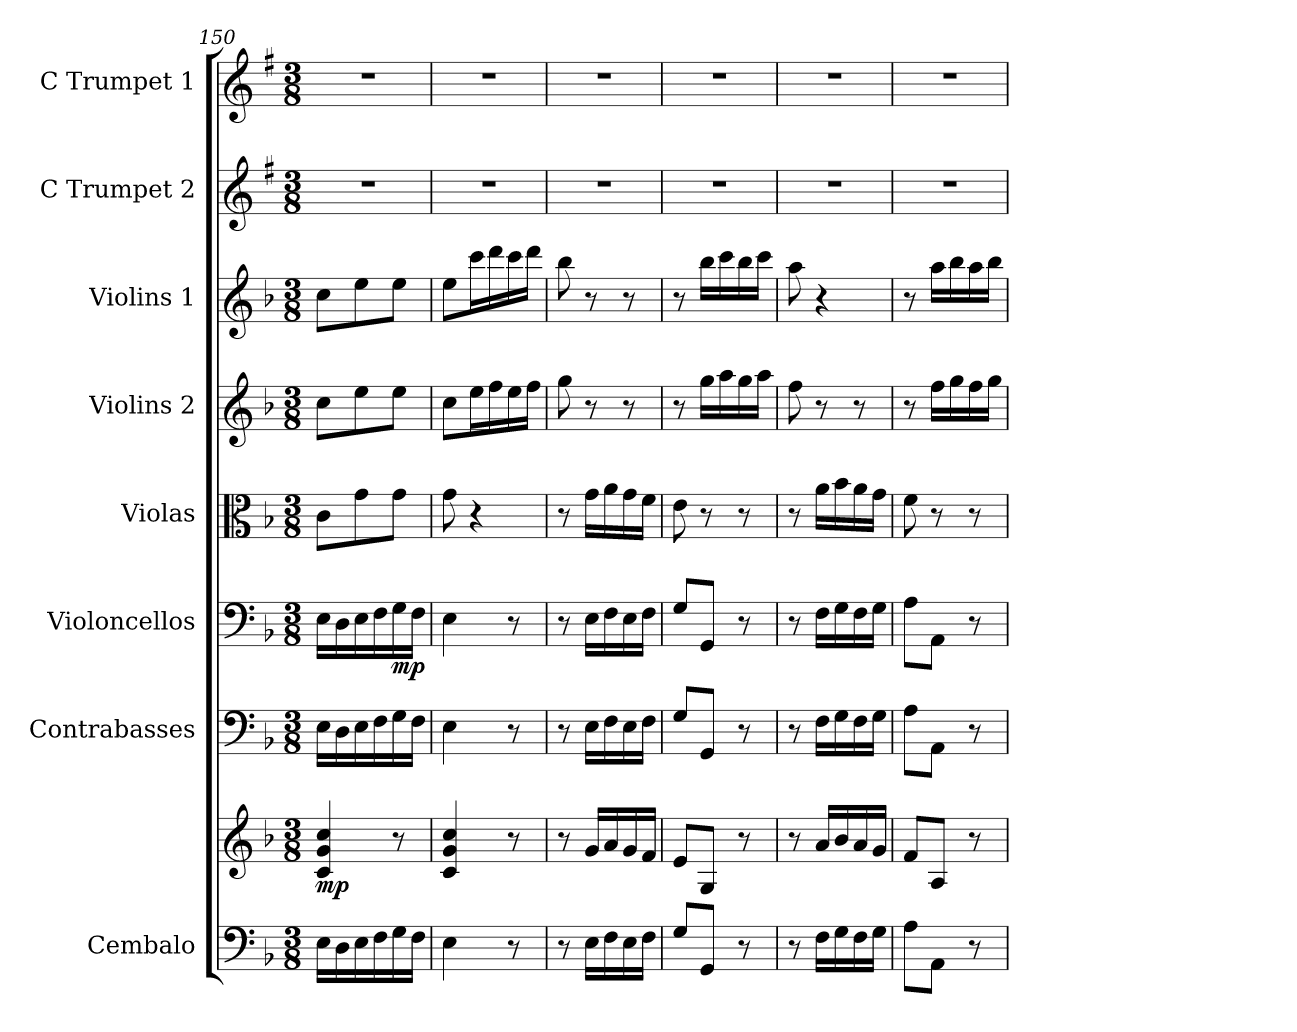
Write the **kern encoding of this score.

**kern	**kern	**dynam	**kern	**kern	**dynam	**kern	**kern	**kern	**kern	**kern
*part8	*part8	*part8	*part7	*part6	*part6	*part5	*part4	*part3	*part2	*part1
*staff9	*staff8	*staff8/9	*staff7	*staff6	*staff6	*staff5	*staff4	*staff3	*staff2	*staff1
*I"Cembalo	*	*	*I"Contrabasses	*I"Violoncellos	*	*I"Violas	*I"Violins 2	*I"Violins 1	*I"C Trumpet 2	*I"C Trumpet 1
*I'Cbl.	*	*	*I'Cbs.	*I'Vcs.	*	*I'Vlas.	*I'Vlns. 2	*I'Vlns. 1	*I'C Tpt. 2	*I'C Tpt. 1
*clefF4	*clefG2	*	*clefF4	*clefF4	*	*clefC3	*clefG2	*clefG2	*clefG2	*clefG2
*	*	*	*	*	*	*	*	*	*ITrd1c2	*ITrd1c2
*k[b-]	*k[b-]	*	*k[b-]	*k[b-]	*	*k[b-]	*k[b-]	*k[b-]	*k[b-]	*k[b-]
*M3/8	*M3/8	*	*M3/8	*M3/8	*	*M3/8	*M3/8	*M3/8	*M3/8	*M3/8
=150	=150	=150	=150	=150	=150	=150	=150	=150	=150	=150
!	!	!LO:DY:b	!	!	!	!	!	!	!	!
16E\LL	4c/ 4g/ 4cc/	mp	16E\LL	16E\LL	.	8c\L	8cc\L	8cc\L	4.r	4.r
16D\	.	.	16D\	16D\	.	.	.	.	.	.
16E\	.	.	16E\	16E\	.	8g\	8ee\	8ee\	.	.
16F\	.	.	16F\	16F\	.	.	.	.	.	.
!	!	!	!	!	!LO:DY:b	!	!	!	!	!
16G\	8r	.	16G\	16G\	mp	8g\J	8ee\J	8ee\J	.	.
16F\JJ	.	.	16F\JJ	16F\JJ	.	.	.	.	.	.
=151	=151	=151	=151	=151	=151	=151	=151	=151	=151	=151
4E\	4c/ 4g/ 4cc/	.	4E\	4E\	.	8g\	8cc\L	8ee\L	4.r	4.r
.	.	.	.	.	.	4r	16ee\L	16ccc\L	.	.
.	.	.	.	.	.	.	16ff\	16ddd\	.	.
8r	8r	.	8r	8r	.	.	16ee\	16ccc\	.	.
.	.	.	.	.	.	.	16ff\JJ	16ddd\JJ	.	.
=152	=152	=152	=152	=152	=152	=152	=152	=152	=152	=152
8r	8r	.	8r	8r	.	8r	8gg\	8bb-\	4.r	4.r
16E\LL	16g/LL	.	16E\LL	16E\LL	.	16g\LL	8r	8r	.	.
16F\	16a/	.	16F\	16F\	.	16a\	.	.	.	.
16E\	16g/	.	16E\	16E\	.	16g\	8r	8r	.	.
16F\JJ	16f/JJ	.	16F\JJ	16F\JJ	.	16f\JJ	.	.	.	.
=153	=153	=153	=153	=153	=153	=153	=153	=153	=153	=153
8G/L	8e/L	.	8G/L	8G/L	.	8e\	8r	8r	4.r	4.r
8GG/J	8G/J	.	8GG/J	8GG/J	.	8r	16gg\LL	16bb-\LL	.	.
.	.	.	.	.	.	.	16aa\	16ccc\	.	.
8r	8r	.	8r	8r	.	8r	16gg\	16bb-\	.	.
.	.	.	.	.	.	.	16aa\JJ	16ccc\JJ	.	.
=154	=154	=154	=154	=154	=154	=154	=154	=154	=154	=154
8r	8r	.	8r	8r	.	8r	8ff\	8aa\	4.r	4.r
16F\LL	16a/LL	.	16F\LL	16F\LL	.	16a\LL	8r	4r	.	.
16G\	16b-/	.	16G\	16G\	.	16b-\	.	.	.	.
16F\	16a/	.	16F\	16F\	.	16a\	8r	.	.	.
16G\JJ	16g/JJ	.	16G\JJ	16G\JJ	.	16g\JJ	.	.	.	.
!!LO:PB:g=z
=155	=155	=155	=155	=155	=155	=155	=155	=155	=155	=155
8A\L	8f/L	.	8A\L	8A\L	.	8f\	8r	8r	4.r	4.r
8AA\J	8A/J	.	8AA\J	8AA\J	.	8r	16ff\LL	16aa\LL	.	.
.	.	.	.	.	.	.	16gg\	16bb-\	.	.
8r	8r	.	8r	8r	.	8r	16ff\	16aa\	.	.
.	.	.	.	.	.	.	16gg\JJ	16bb-\JJ	.	.
=	=	=	=	=	=	=	=	=	=	=
*-	*-	*-	*-	*-	*-	*-	*-	*-	*-	*-
